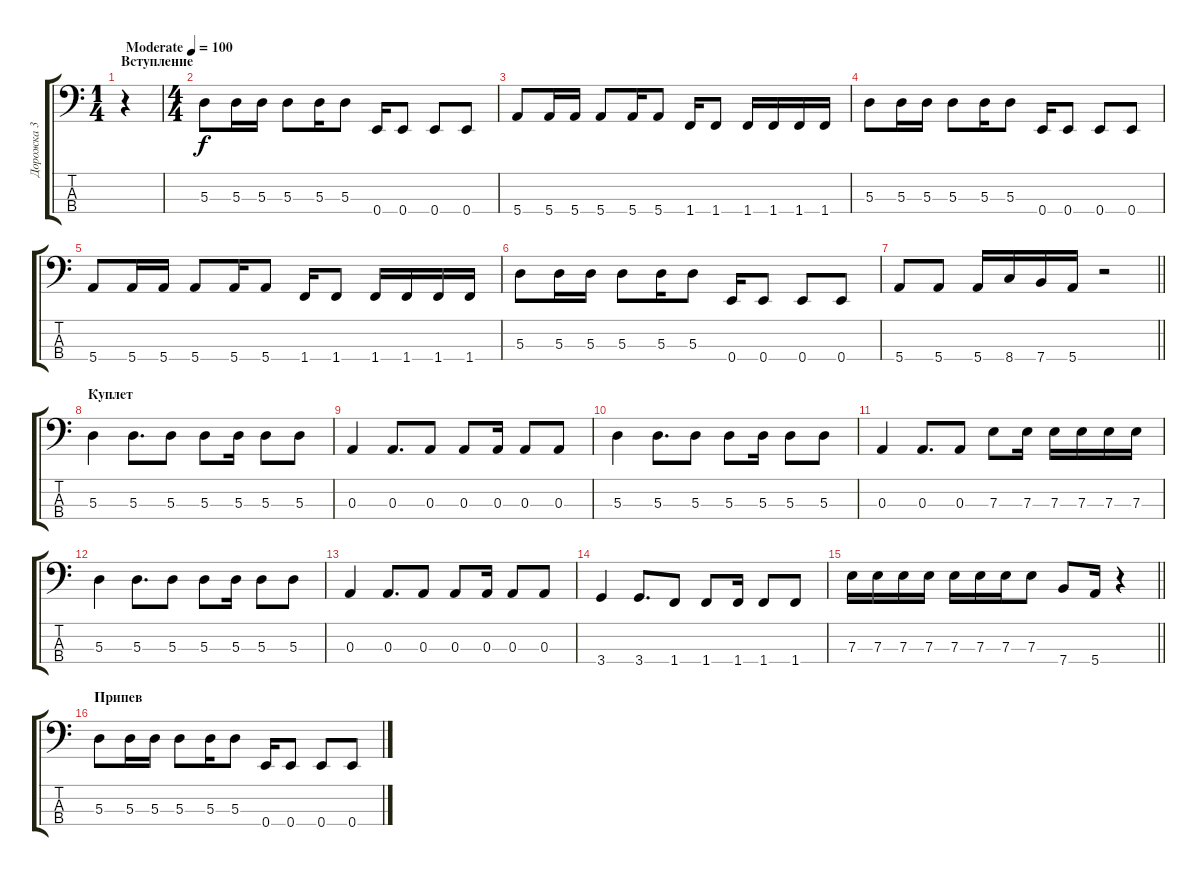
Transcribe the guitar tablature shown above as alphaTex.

\track ("Дорожка 3" "Дорожка 3") {instrument electricbassfinger}
\staff {score tabs}
\tuning (G2 D2 A1 E1) {hide}
\ts (1 4)
\section ("" "Вступление")
\tempo (100 "Moderate")
\clef f4
\ks c
r.4{dy f instrument electricbassfinger} |
\ts (4 4)
5.3.8 5.3.16 5.3.16 5.3.8 5.3.16 5.3.8 0.4.16 0.4.8 0.4.8 0.4.8 |
5.4.8 5.4.16 5.4.16 5.4.8 5.4.16 5.4.8 1.4.16 1.4.8 1.4.16 1.4.16 1.4.16 1.4.16 |
5.3.8 5.3.16 5.3.16 5.3.8 5.3.16 5.3.8 0.4.16 0.4.8 0.4.8 0.4.8 |
5.4.8 5.4.16 5.4.16 5.4.8 5.4.16 5.4.8 1.4.16 1.4.8 1.4.16 1.4.16 1.4.16 1.4.16 |
5.3.8 5.3.16 5.3.16 5.3.8 5.3.16 5.3.8 0.4.16 0.4.8 0.4.8 0.4.8 |
\barLineRight lightlight
5.4.8 5.4.8 5.4.16 8.4.16 7.4.16 5.4.16 r.2 |
\section ("" "Куплет")
5.3.4 5.3.8{d} 5.3.8 5.3.8 5.3.16 5.3.8 5.3.8 |
0.3.4 0.3.8{d} 0.3.8 0.3.8 0.3.16 0.3.8 0.3.8 |
5.3.4 5.3.8{d} 5.3.8 5.3.8 5.3.16 5.3.8 5.3.8 |
0.3.4 0.3.8{d} 0.3.8 7.3.8 7.3.16 7.3.16 7.3.16 7.3.16 7.3.16 |
5.3.4 5.3.8{d} 5.3.8 5.3.8 5.3.16 5.3.8 5.3.8 |
0.3.4 0.3.8{d} 0.3.8 0.3.8 0.3.16 0.3.8 0.3.8 |
3.4.4 3.4.8{d} 1.4.8 1.4.8 1.4.16 1.4.8 1.4.8 |
\barLineRight lightlight
7.3.16 7.3.16 7.3.16 7.3.16 7.3.16 7.3.16 7.3.16 7.3.8 7.4.8 5.4.16 r.4 |
\section ("" "Припев")
5.3.8 5.3.16 5.3.16 5.3.8 5.3.16 5.3.8 0.4.16 0.4.8 0.4.8 0.4.8
